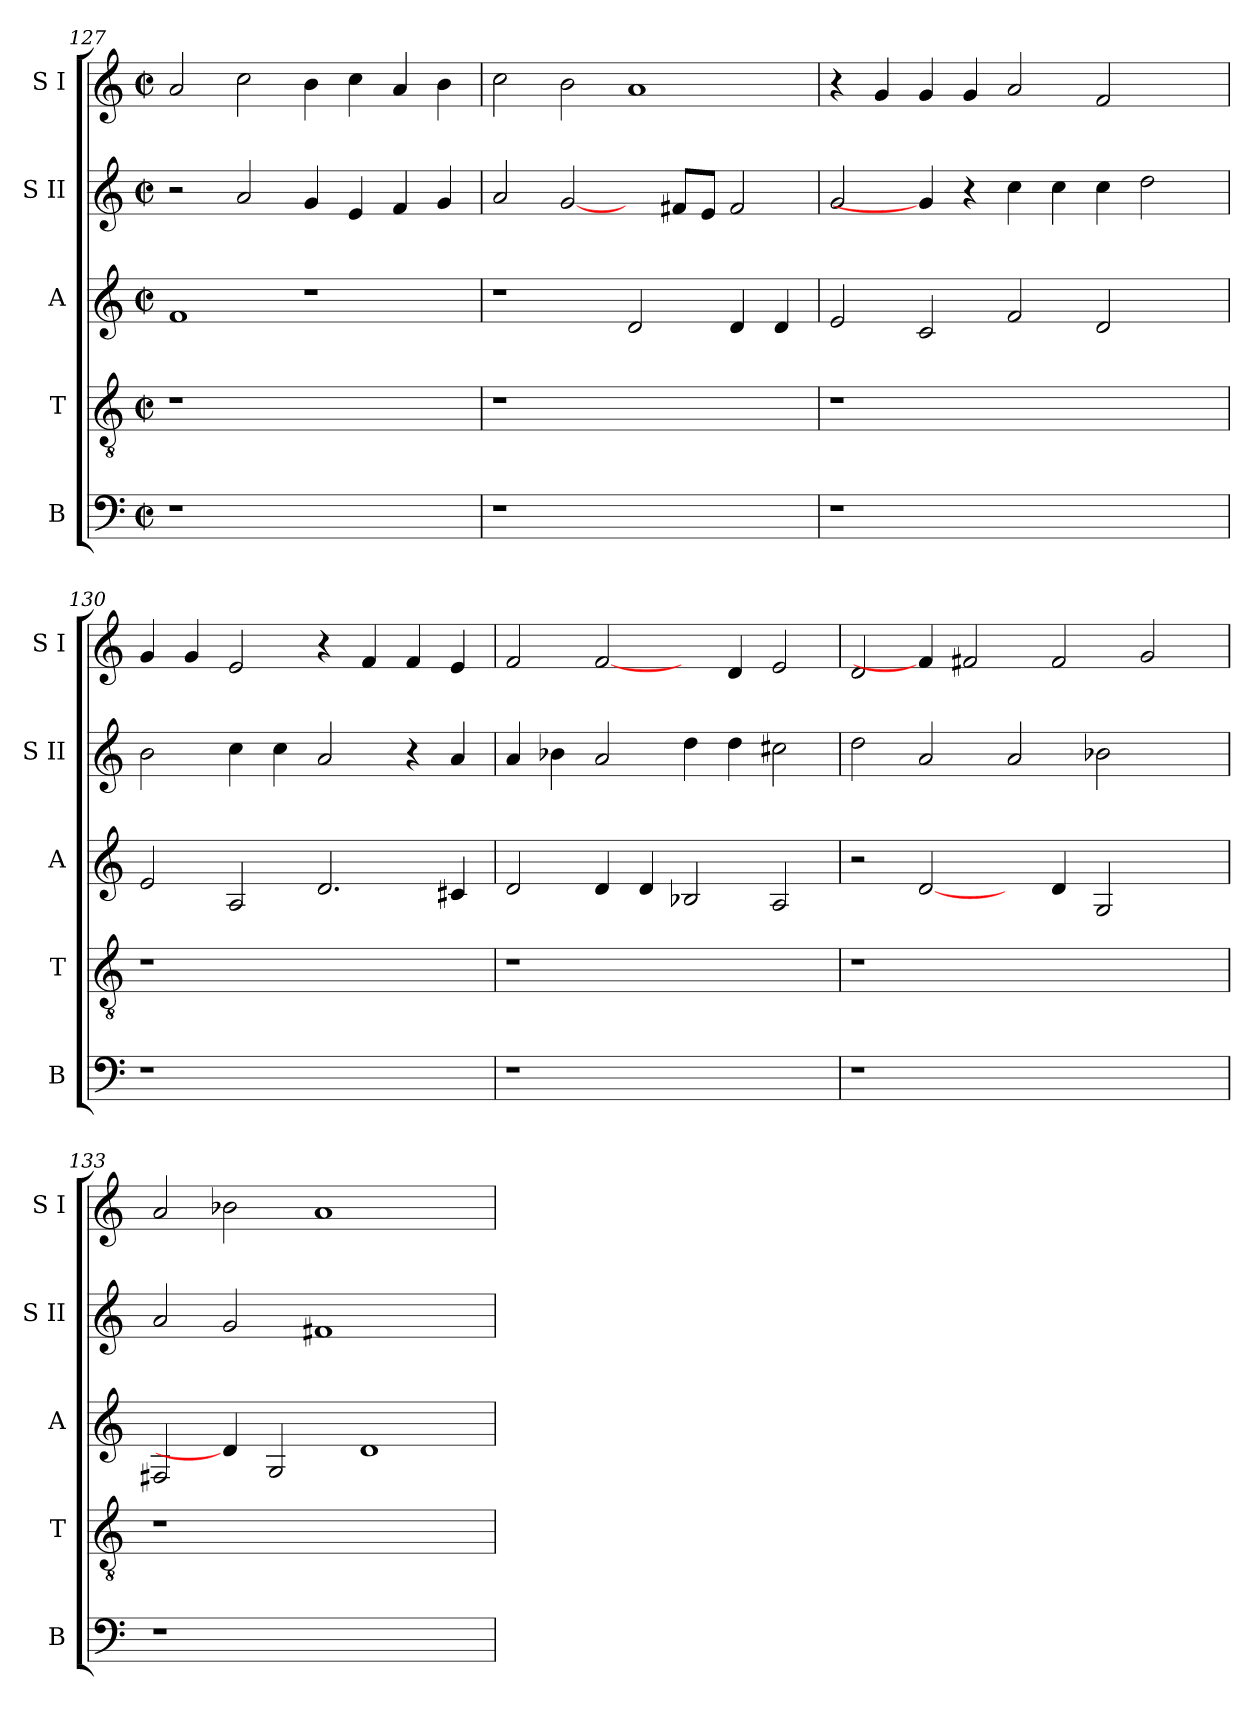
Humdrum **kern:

**kern	**kern	**kern	**kern	**kern
*part5	*part4	*part3	*part2	*part1
*staff5	*staff4	*staff3	*staff2	*staff1
*I"B	*I"T	*I"A	*I"S II	*I"S I
*I'B	*I'T	*I'A	*I'S II	*I'S I
*clefF4	*clefGv2	*clefG2	*clefG2	*clefG2
*k[]	*k[]	*k[]	*k[]	*k[]
*C:	*C:	*C:	*C:	*C:
*M2/2	*M2/2	*M2/2	*M2/2	*M2/2
*met(c|)	*met(c|)	*met(c|)	*met(c|)	*met(c|)
=127	=127	=127	=127	=127
1r	1r	1f	2r	2a/
.	.	.	2a/	2cc\
1ryy	1ryy	1r	4g/	4b\
.	.	.	4e/	4cc\
.	.	.	4f/	4a/
.	.	.	4g/	4b\
=128	=128	=128	=128	=128
1r	1r	1r	2a/	2cc\
.	.	.	[2g/	2b\
1ryy	1ryy	2d/	4ryy	1a
.	.	.	8f#/L	.
.	.	.	8e/J	.
.	.	4d/	2f#/	.
.	.	4d/	.	.
!!LO:LB:g=z
=129	=129	=129	=129	=129
1r	1r	2e/	2g/	4r
.	.	.	.	4g/
.	.	2c/	4g/]	4g/
.	.	.	4r	4g/
1ryy	1ryy	2f/	4cc\	2a/
.	.	.	4cc\	.
.	.	2d/	4cc\	2f/
.	.	.	2dd\	.
4ryy	4ryy	4ryy	.	4ryy
=130	=130	=130	=130	=130
1r	1r	2e/	2b\	4g/
.	.	.	.	4g/
.	.	2A/	4cc\	2e/
.	.	.	4cc\	.
1ryy	1ryy	2.d/	2a/	4r
.	.	.	.	4f/
.	.	.	4r	4f/
.	.	4c#X/	4a/	4e/
=131	=131	=131	=131	=131
1r	1r	2d/	4a/	2f/
.	.	.	4b-X\	.
.	.	4d/	2a/	[2f/
.	.	4d/	.	.
1ryy	1ryy	2B-X/	4dd\	4ryy
.	.	.	4dd\	4d/
.	.	2A/	2cc#X\	2e/
=132	=132	=132	=132	=132
1r	1r	2r	2dd\	2d/
.	.	[2d/	2a/	4f/]
.	.	.	.	2f#X/
1ryy	1ryy	4ryy	2a/	.
.	.	4d/	.	2f#/
.	.	2G/	2b-X\	.
.	.	.	.	2g/
4ryy	4ryy	4ryy	4ryy	.
!!LO:LB:g=z
=133	=133	=133	=133	=133
1r	1r	2F#X/	2a/	2a/
.	.	4d/]	2g/	2b-X\
.	.	2G/	.	.
1ryy	1ryy	.	1f#X	1a
.	.	1d	.	.
4ryy	4ryy	.	4ryy	4ryy
=	=	=	=	=
*-	*-	*-	*-	*-
